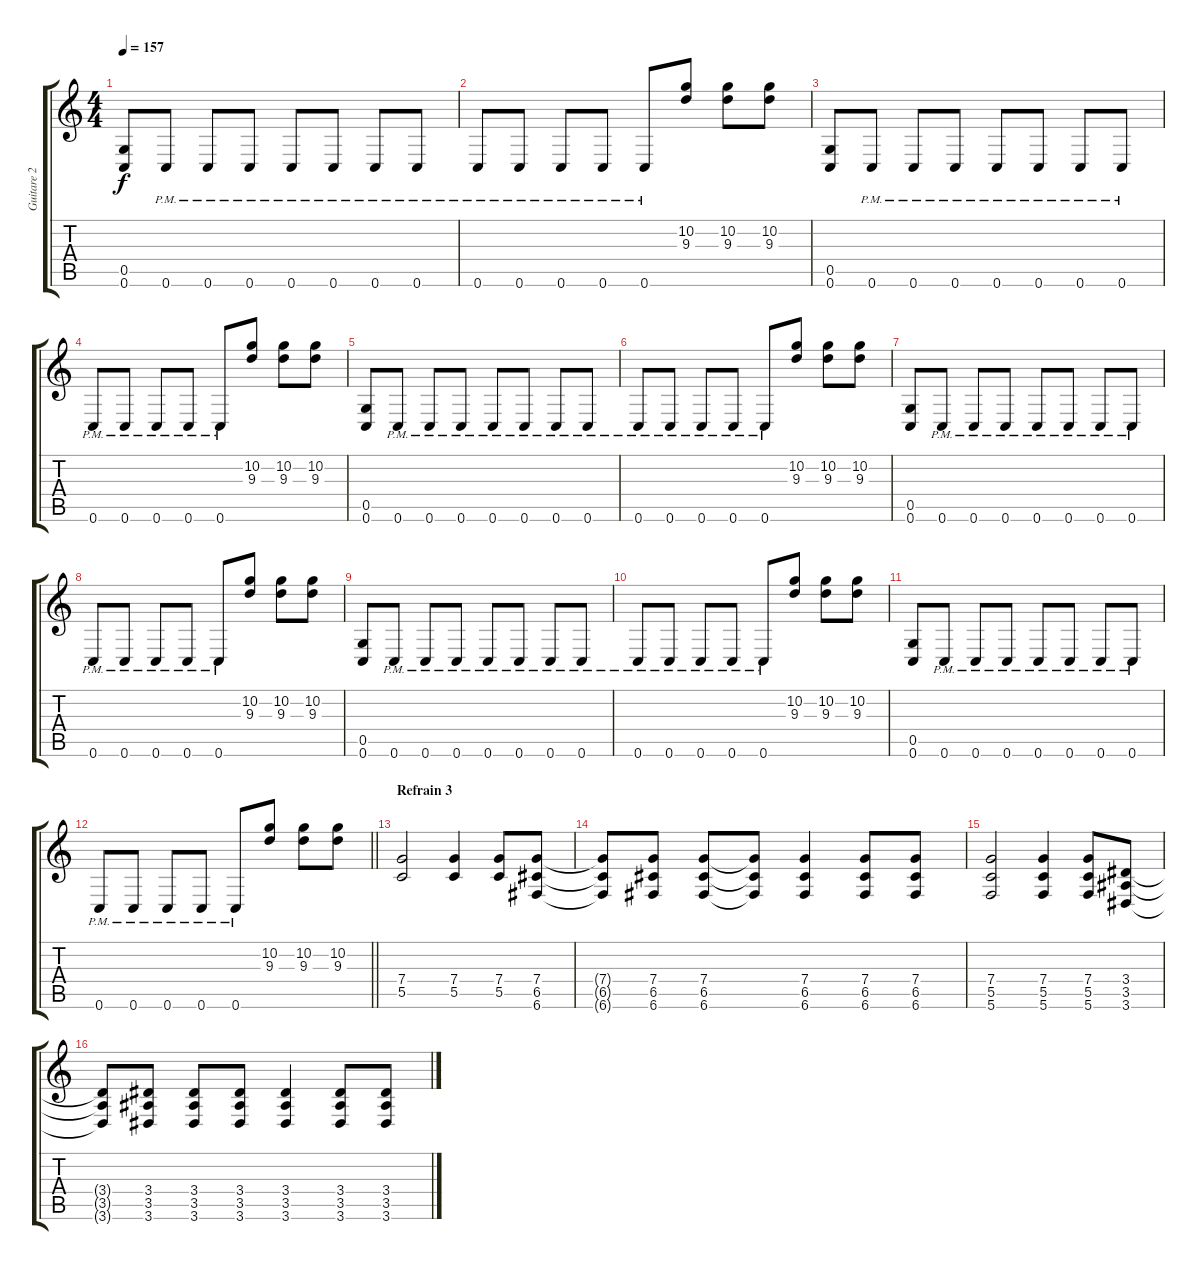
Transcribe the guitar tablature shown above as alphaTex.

\track ("Guitare 2" "Guitare 2") {instrument distortionguitar}
\staff {score tabs}
\tuning (D4 A3 F3 C3 G2 C2) {hide}
\ts (4 4)
\tempo 157
\clef g2
\ks c
(0.5 0.6).8{dy f instrument distortionguitar} 0.6{pm}.8 0.6{pm}.8 0.6{pm}.8 0.6{pm}.8 0.6{pm}.8 0.6{pm}.8 0.6{pm}.8 |
0.6{pm}.8 0.6{pm}.8 0.6{pm}.8 0.6{pm}.8 0.6{pm}.8 (10.2 9.3).8 (10.2 9.3).8 (10.2 9.3).8 |
(0.5 0.6).8{instrument distortionguitar} 0.6{pm}.8 0.6{pm}.8 0.6{pm}.8 0.6{pm}.8 0.6{pm}.8 0.6{pm}.8 0.6{pm}.8 |
0.6{pm}.8 0.6{pm}.8 0.6{pm}.8 0.6{pm}.8 0.6{pm}.8 (10.2 9.3).8 (10.2 9.3).8 (10.2 9.3).8 |
(0.5 0.6).8{instrument distortionguitar} 0.6{pm}.8 0.6{pm}.8 0.6{pm}.8 0.6{pm}.8 0.6{pm}.8 0.6{pm}.8 0.6{pm}.8 |
0.6{pm}.8 0.6{pm}.8 0.6{pm}.8 0.6{pm}.8 0.6{pm}.8 (10.2 9.3).8 (10.2 9.3).8 (10.2 9.3).8 |
(0.5 0.6).8{instrument distortionguitar} 0.6{pm}.8 0.6{pm}.8 0.6{pm}.8 0.6{pm}.8 0.6{pm}.8 0.6{pm}.8 0.6{pm}.8 |
0.6{pm}.8 0.6{pm}.8 0.6{pm}.8 0.6{pm}.8 0.6{pm}.8 (10.2 9.3).8 (10.2 9.3).8 (10.2 9.3).8 |
(0.5 0.6).8{instrument distortionguitar} 0.6{pm}.8 0.6{pm}.8 0.6{pm}.8 0.6{pm}.8 0.6{pm}.8 0.6{pm}.8 0.6{pm}.8 |
0.6{pm}.8 0.6{pm}.8 0.6{pm}.8 0.6{pm}.8 0.6{pm}.8 (10.2 9.3).8 (10.2 9.3).8 (10.2 9.3).8 |
(0.5 0.6).8{instrument distortionguitar} 0.6{pm}.8 0.6{pm}.8 0.6{pm}.8 0.6{pm}.8 0.6{pm}.8 0.6{pm}.8 0.6{pm}.8 |
\barLineRight lightlight
0.6{pm}.8 0.6{pm}.8 0.6{pm}.8 0.6{pm}.8 0.6{pm}.8 (10.2 9.3).8 (10.2 9.3).8 (10.2 9.3).8 |
\section ("" "Refrain 3")
(7.4 5.5).2 (7.4 5.5).4 (7.4 5.5).8 (7.4 6.5 6.6).8 |
(7.4{t} 6.5{t} 6.6{t}).8 (7.4 6.5 6.6).8 (7.4 6.5 6.6).8 (7.4{t} 6.5{t} 6.6{t}).8 (7.4 6.5 6.6).4 (7.4 6.5 6.6).8 (7.4 6.5 6.6).8 |
(7.4 5.5 5.6).2 (7.4 5.5 5.6).4 (7.4 5.5 5.6).8 (3.4 3.5 3.6).8 |
(3.4{t} 3.5{t} 3.6{t}).8 (3.4 3.5 3.6).8 (3.4 3.5 3.6).8 (3.4 3.5 3.6).8 (3.4 3.5 3.6).4 (3.4 3.5 3.6).8 (3.4 3.5 3.6).8
